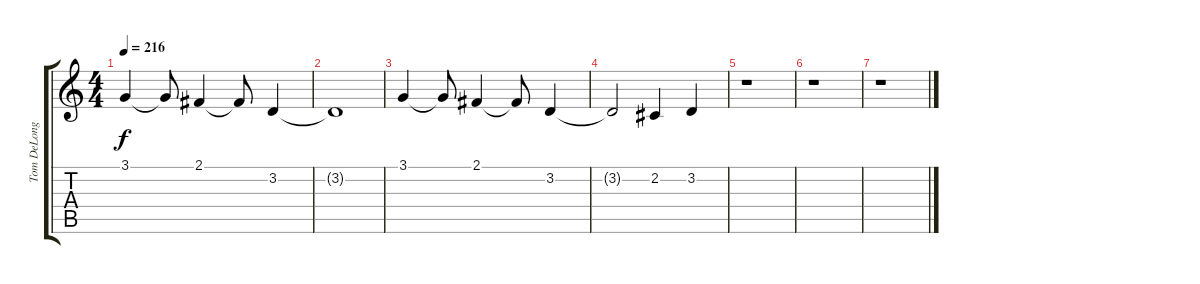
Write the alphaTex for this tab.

\track ("Tom DeLonge (Vocals)" "Tom DeLong") {instrument lead2sawtooth}
\staff {score tabs}
\tuning (E4 B3 G3 D3 A2 E2) {hide}
\ts (4 4)
\tempo 216
\clef g2
\ks c
3.1.4{dy f} 3.1{t}.8 2.1.4 2.1{t}.8 3.2.4 |
3.2{t}.1 |
3.1.4 3.1{t}.8 2.1.4 2.1{t}.8 3.2.4 |
3.2{t}.2 2.2.4 3.2.4 |
r.1 |
r.1 |
r.1
